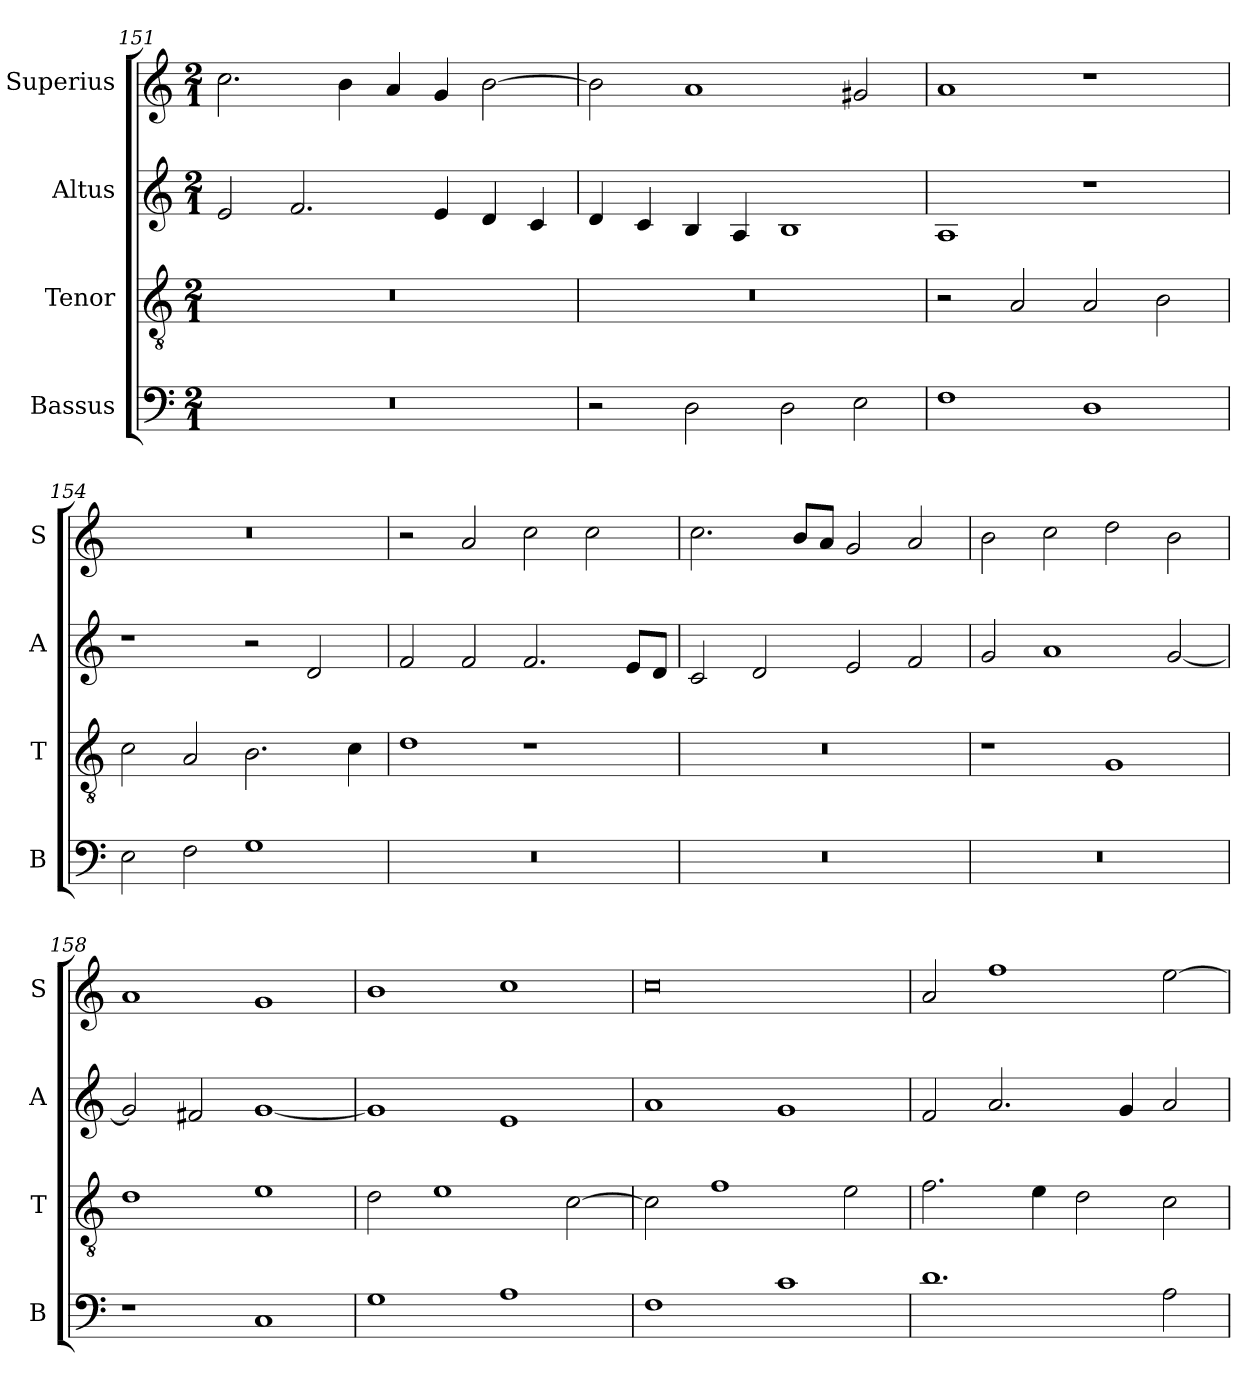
**kern	**kern	**kern	**kern
*part4	*part3	*part2	*part1
*staff4	*staff3	*staff2	*staff1
*I"Bassus	*I"Tenor	*I"Altus	*I"Superius
*I'B	*I'T	*I'A	*I'S
*clefF4	*clefGv2	*clefG2	*clefG2
*k[]	*k[]	*k[]	*k[]
*C:	*C:	*C:	*C:
*M2/1	*M2/1	*M2/1	*M2/1
=151	=151	=151	=151
0r	0r	2e	2.cc
.	.	2.f	.
.	.	.	4b
.	.	.	4a
.	.	4e	4g
.	.	4d	[2b
.	.	4c	.
=152	=152	=152	=152
2r	0r	4d	2b]
.	.	4c	.
2D	.	4B	1a
.	.	4A	.
2D	.	1B	.
2E	.	.	2g#X
=153	=153	=153	=153
1F	2r	1A	1a
.	2A	.	.
1D	2A	1r	1r
.	2B	.	.
=154	=154	=154	=154
2E	2c	1r	0r
2F	2A	.	.
1G	2.B	2r	.
.	.	2d	.
.	4c	.	.
=155	=155	=155	=155
0r	1d	2f	2r
.	.	2f	2a
.	1r	2.f	2cc
.	.	.	2cc
.	.	8eL	.
.	.	8dJ	.
=156	=156	=156	=156
0r	0r	2c	2.cc
.	.	2d	.
.	.	.	8bL
.	.	.	8aJ
.	.	2e	2g
.	.	2f	2a
=157	=157	=157	=157
0r	1r	2g	2b
.	.	1a	2cc
.	1G	.	2dd
.	.	[2g	2b
=158	=158	=158	=158
1r	1d	2g]	1a
.	.	2f#X	.
1C	1e	[1g	1g
=159	=159	=159	=159
1G	2d	1g]	1b
.	1e	.	.
1A	.	1e	1cc
.	[2c	.	.
=160	=160	=160	=160
1F	2c]	1a	0cc
.	1f	.	.
1c	.	1g	.
.	2e	.	.
=161	=161	=161	=161
1.d	2.f	2f	2a
.	.	2.a	1ff
.	4e	.	.
.	2d	.	.
.	.	4g	.
2A	2c	2a	[2ee
=	=	=	=
*-	*-	*-	*-
